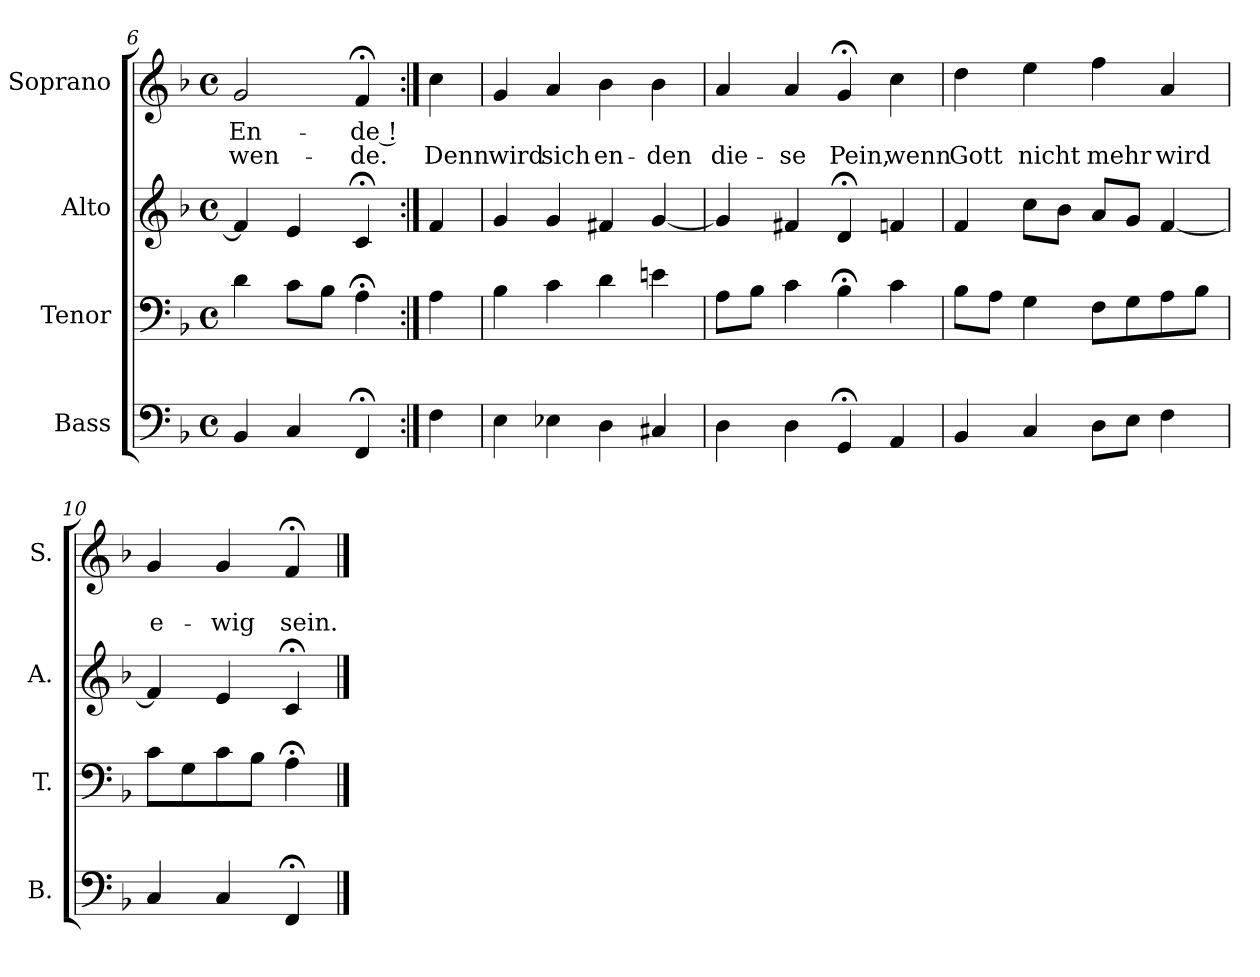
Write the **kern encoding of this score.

**kern	**kern	**kern	**kern	**text	**text
*part4	*part3	*part2	*part1	*part1	*part1
*staff4	*staff3	*staff2	*staff1	*staff1	*staff1
*I"Bass	*I"Tenor	*I"Alto	*I"Soprano	*	*
*I'B.	*I'T.	*I'A.	*I'S.	*	*
*clefF4	*clefF4	*clefG2	*clefG2	*	*
*k[b-]	*k[b-]	*k[b-]	*k[b-]	*	*
*F:	*F:	*F:	*F:	*	*
*M4/4	*M4/4	*M4/4	*M4/4	*	*
*met(c)	*met(c)	*met(c)	*met(c)	*	*
=6	=6	=6	=6	=6	=6
4BB-/	4d\	4f/]	2g/	En-	-wen-
4C/	8c\L	4e/	.	.	.
.	8B-\J	.	.	.	.
4FF;</	4A;<\	4c;</	4f;</	-de !	-de.
!!LO:PB:g=z
=6a:|!	=6a:|!	=6a:|!	=6a:|!	=6a:|!	=6a:|!
4F\	4A\	4f/	4cc\	.	Denn
=7	=7	=7	=7	=7	=7
4E\	4B-\	4g/	4g/	.	wird
4E-X\	4c\	4g/	4a/	.	sich
4D\	4d\	4f#X/	4b-\	.	en-
4C#X/	4en\	[4g/	4b-\	.	-den
=8	=8	=8	=8	=8	=8
4D\	8A\L	4g/]	4a/	.	die-
.	8B-\J	.	.	.	.
4D\	4c\	4f#X/	4a/	.	-se
4GG;</	4B-;<\	4d;</	4g;</	.	Pein,
4AA/	4c\	4fn/	4cc\	.	wenn
=9	=9	=9	=9	=9	=9
4BB-/	8B-\L	4f/	4dd\	.	Gott
.	8A\J	.	.	.	.
4C/	4G\	8cc\L	4ee\	.	nicht
.	.	8b-\J	.	.	.
8D\L	8F\L	8a/L	4ff\	.	mehr
8E\J	8G\	8g/J	.	.	.
4F\	8A\	[4f/	4a/	.	wird
.	8B-\J	.	.	.	.
=10	=10	=10	=10	=10	=10
4C/	8c\L	4f/]	4g/	.	e-
.	8G\	.	.	.	.
4C/	8c\	4e/	4g/	.	-wig
.	8B-\J	.	.	.	.
4FF;</	4A;<\	4c;</	4f;</	.	sein.
==	==	==	==	==	==
*-	*-	*-	*-	*-	*-
